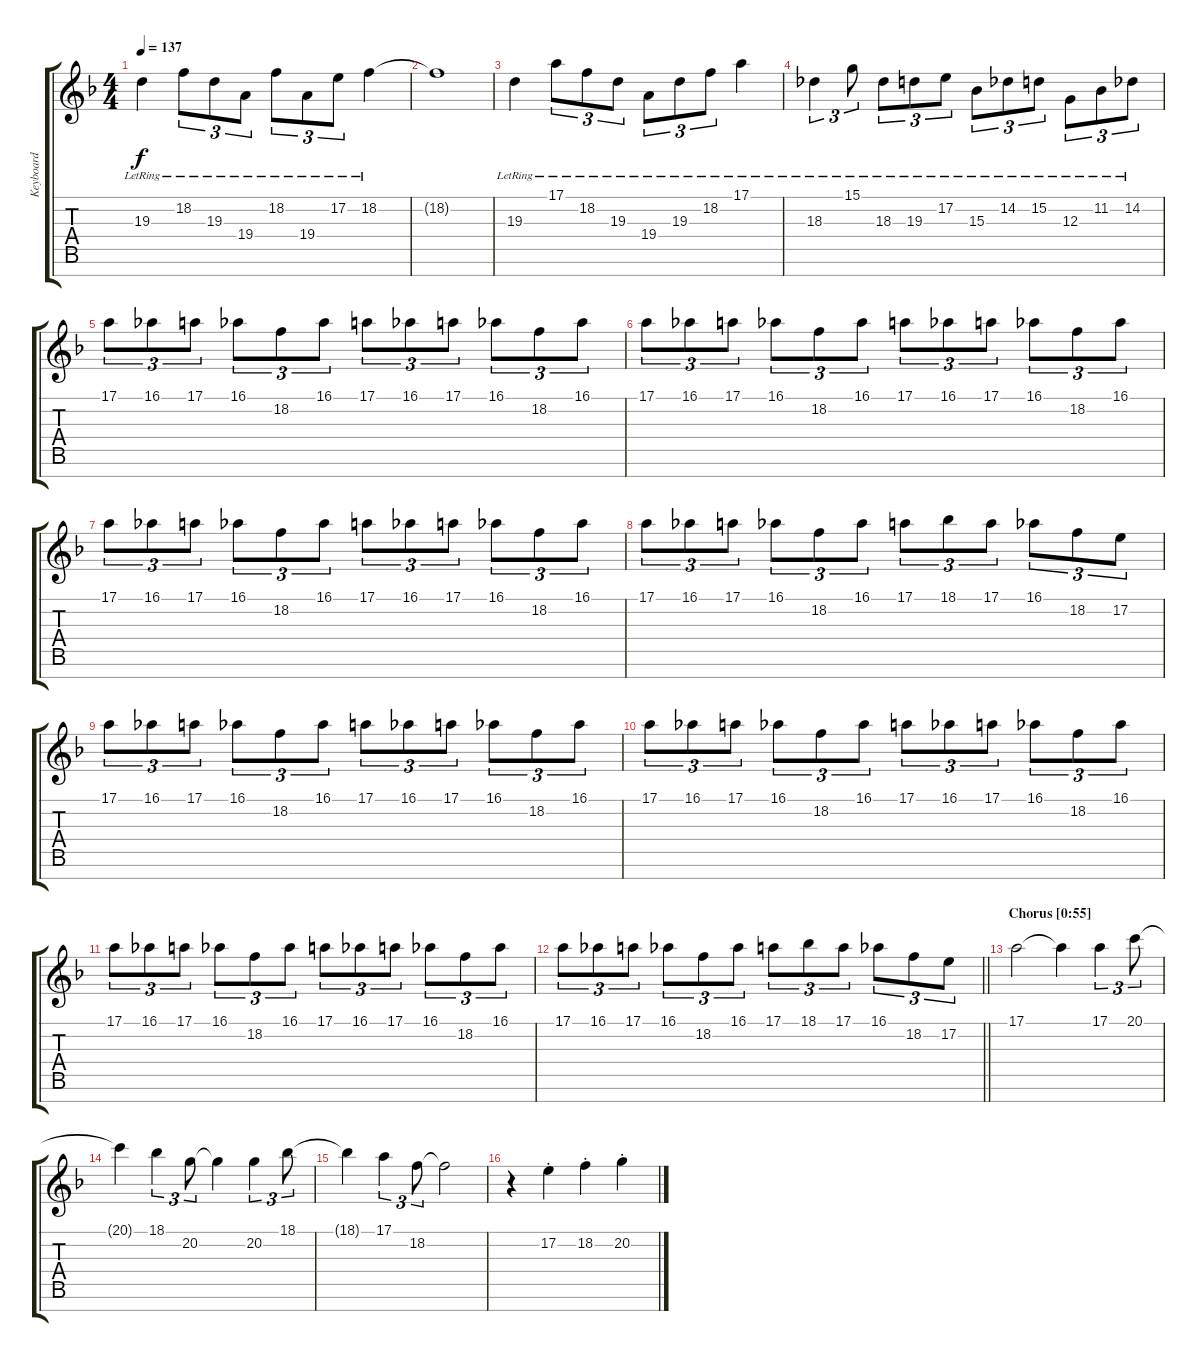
\track ("Keyboard" "Keyboard") {instrument acousticgrandpiano}
\staff {score tabs}
\tuning (E4 B3 G3 D3 A2 E2 B1) {hide}
\ts (4 4)
\tempo 137
\clef g2
\ks dminor
19.3{lr}.4{dy f} 18.2{lr}.8{tu (3 2)} 19.3{lr}.8{tu (3 2)} 19.4{lr}.8{tu (3 2)} 18.2{lr}.8{tu (3 2)} 19.4{lr}.8{tu (3 2)} 17.2{lr}.8{tu (3 2)} 18.2{lr}.4 |
18.2{t}.1 |
19.3{lr}.4 17.1{lr}.8{tu (3 2)} 18.2{lr}.8{tu (3 2)} 19.3{lr}.8{tu (3 2)} 19.4{lr}.8{tu (3 2)} 19.3{lr}.8{tu (3 2)} 18.2{lr}.8{tu (3 2)} 17.1{lr}.4 |
18.3{lr}.4{tu (3 2)} 15.1{lr}.8{tu (3 2)} 18.3{lr}.8{tu (3 2)} 19.3{lr}.8{tu (3 2)} 17.2{lr}.8{tu (3 2)} 15.3{lr}.8{tu (3 2)} 14.2{lr}.8{tu (3 2)} 15.2{lr}.8{tu (3 2)} 12.3{lr}.8{tu (3 2)} 11.2{lr}.8{tu (3 2)} 14.2{lr}.8{tu (3 2)} |
17.1.8{tu (3 2) volume 9 balance 3 instrument stringensemble1} 16.1.8{tu (3 2)} 17.1.8{tu (3 2)} 16.1.8{tu (3 2)} 18.2.8{tu (3 2)} 16.1.8{tu (3 2)} 17.1.8{tu (3 2)} 16.1.8{tu (3 2)} 17.1.8{tu (3 2)} 16.1.8{tu (3 2)} 18.2.8{tu (3 2)} 16.1.8{tu (3 2)} |
17.1.8{tu (3 2)} 16.1.8{tu (3 2)} 17.1.8{tu (3 2)} 16.1.8{tu (3 2)} 18.2.8{tu (3 2)} 16.1.8{tu (3 2)} 17.1.8{tu (3 2)} 16.1.8{tu (3 2)} 17.1.8{tu (3 2)} 16.1.8{tu (3 2)} 18.2.8{tu (3 2)} 16.1.8{tu (3 2)} |
17.1.8{tu (3 2)} 16.1.8{tu (3 2)} 17.1.8{tu (3 2)} 16.1.8{tu (3 2)} 18.2.8{tu (3 2)} 16.1.8{tu (3 2)} 17.1.8{tu (3 2)} 16.1.8{tu (3 2)} 17.1.8{tu (3 2)} 16.1.8{tu (3 2)} 18.2.8{tu (3 2)} 16.1.8{tu (3 2)} |
17.1.8{tu (3 2)} 16.1.8{tu (3 2)} 17.1.8{tu (3 2)} 16.1.8{tu (3 2)} 18.2.8{tu (3 2)} 16.1.8{tu (3 2)} 17.1.8{tu (3 2)} 18.1.8{tu (3 2)} 17.1.8{tu (3 2)} 16.1.8{tu (3 2)} 18.2.8{tu (3 2)} 17.2.8{tu (3 2)} |
17.1.8{tu (3 2)} 16.1.8{tu (3 2)} 17.1.8{tu (3 2)} 16.1.8{tu (3 2)} 18.2.8{tu (3 2)} 16.1.8{tu (3 2)} 17.1.8{tu (3 2)} 16.1.8{tu (3 2)} 17.1.8{tu (3 2)} 16.1.8{tu (3 2)} 18.2.8{tu (3 2)} 16.1.8{tu (3 2)} |
17.1.8{tu (3 2)} 16.1.8{tu (3 2)} 17.1.8{tu (3 2)} 16.1.8{tu (3 2)} 18.2.8{tu (3 2)} 16.1.8{tu (3 2)} 17.1.8{tu (3 2)} 16.1.8{tu (3 2)} 17.1.8{tu (3 2)} 16.1.8{tu (3 2)} 18.2.8{tu (3 2)} 16.1.8{tu (3 2)} |
17.1.8{tu (3 2)} 16.1.8{tu (3 2)} 17.1.8{tu (3 2)} 16.1.8{tu (3 2)} 18.2.8{tu (3 2)} 16.1.8{tu (3 2)} 17.1.8{tu (3 2)} 16.1.8{tu (3 2)} 17.1.8{tu (3 2)} 16.1.8{tu (3 2)} 18.2.8{tu (3 2)} 16.1.8{tu (3 2)} |
\barLineRight lightlight
17.1.8{tu (3 2)} 16.1.8{tu (3 2)} 17.1.8{tu (3 2)} 16.1.8{tu (3 2)} 18.2.8{tu (3 2)} 16.1.8{tu (3 2)} 17.1.8{tu (3 2)} 18.1.8{tu (3 2)} 17.1.8{tu (3 2)} 16.1.8{tu (3 2)} 18.2.8{tu (3 2)} 17.2.8{tu (3 2)} |
\section ("" "Chorus [0:55]")
17.1.2{volume 11} 17.1{t}.4 17.1.4{tu (3 2)} 20.1.8{tu (3 2)} |
20.1{t}.4 18.1.4{tu (3 2)} 20.2.8{tu (3 2)} 20.2{t}.4 20.2.4{tu (3 2)} 18.1.8{tu (3 2)} |
18.1{t}.4 17.1.4{tu (3 2)} 18.2.8{tu (3 2)} 18.2{t}.2 |
r.4 17.2{st}.4 18.2{st}.4 20.2{st}.4
